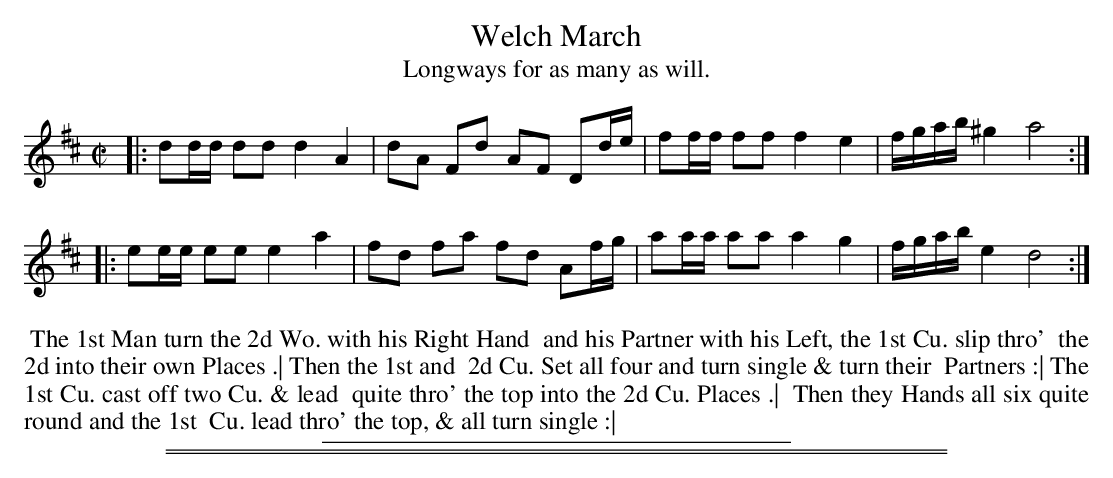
X:1
T: Welch March
T: Longways for as many as will.
M: C|
L: 1/8
K: D
|:\
dd/d/ dd d2 A2 | dA Fd AF Dd/e/ |\
ff/f/ ff f2 e2 | f/g/a/b/ ^g2 a4 :|
|:\
ee/e/ ee e2 a2 | fd fa fd Af/g/ |\
aa/a/ aa a2 g2 | f/g/a/b/ e2 d4 :|
